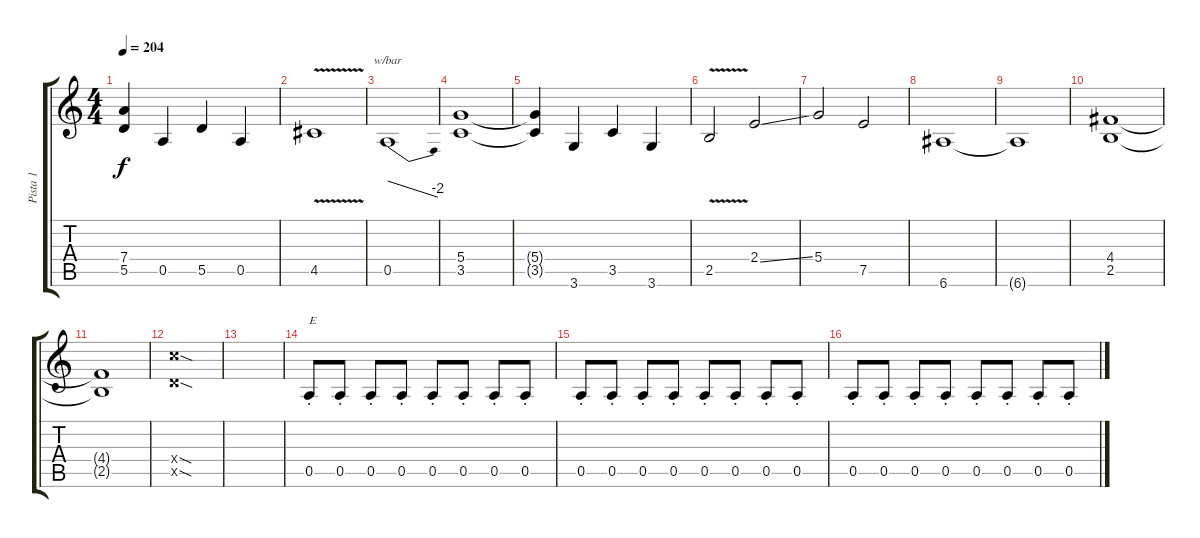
\track ("Pista 1" "Pista 1") {instrument overdrivenguitar}
\staff {score tabs}
\tuning (E4 B3 G3 D3 A2 E2) {hide}
\ts (4 4)
\tempo 204
\clef g2
\ks c
(7.4{t} 5.5{t}).4{dy f} 0.5.4 5.5.4 0.5.4 |
4.5{v}.1 |
0.5.1{tbe (dive default 0 0 60 -8)} |
(5.4 3.5).1 |
(5.4{t} 3.5{t}).4 3.6.4 3.5.4 3.6.4 |
2.5{v}.2 2.4{ss}.2 |
5.4.2 7.5.2 |
6.6.1 |
6.6{t}.1 |
(4.4 2.5).1 |
(4.4{t} 2.5{t}).1 |
(0.4{sod x} 15.5{sod x}).1 |
|
0.5{st}.8{txt "E"} 0.5{st}.8 0.5{st}.8 0.5{st}.8 0.5{st}.8 0.5{st}.8 0.5{st}.8 0.5{st}.8 |
0.5{st}.8 0.5{st}.8 0.5{st}.8 0.5{st}.8 0.5{st}.8 0.5{st}.8 0.5{st}.8 0.5{st}.8 |
0.5{st}.8 0.5{st}.8 0.5{st}.8 0.5{st}.8 0.5{st}.8 0.5{st}.8 0.5{st}.8 0.5{st}.8
